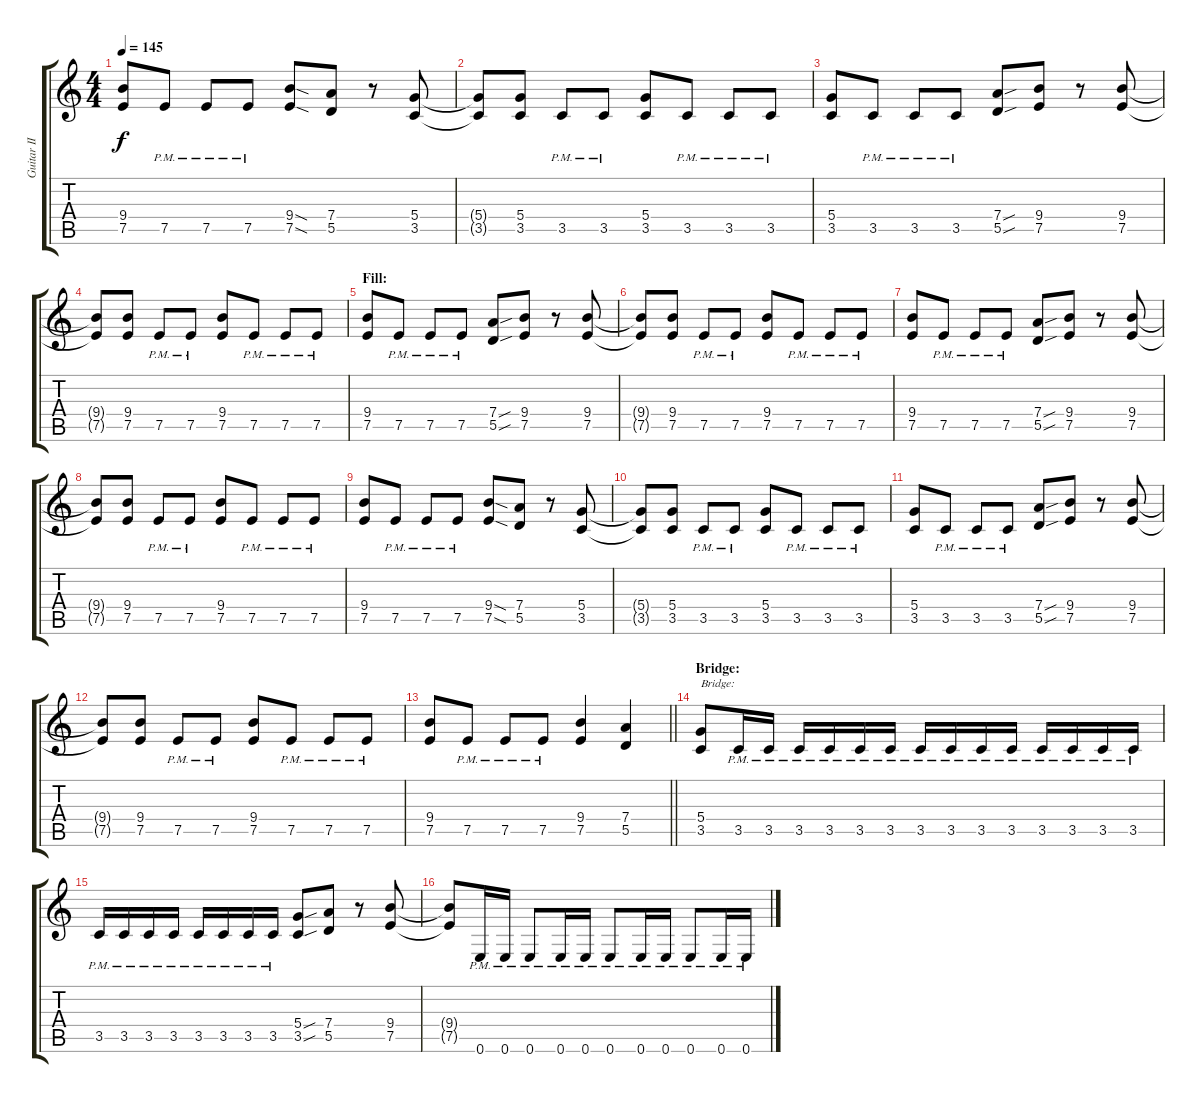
\track ("Guitar II" "Guitar II") {instrument distortionguitar}
\staff {score tabs}
\tuning (E4 B3 G3 D3 A2 E2) {hide}
\ts (4 4)
\tempo 145
\clef g2
\ks c
(9.4 7.5).8{dy f} 7.5{pm}.8 7.5{pm}.8 7.5{pm}.8 (9.4{sod} 7.5{sod}).8 (7.4 5.5).8 r.8 (5.4 3.5).8 |
(5.4{t} 3.5{t}).8 (5.4 3.5).8 3.5{pm}.8 3.5{pm}.8 (5.4 3.5).8 3.5{pm}.8 3.5{pm}.8 3.5{pm}.8 |
(5.4 3.5).8 3.5{pm}.8 3.5{pm}.8 3.5{pm}.8 (7.4{sou} 5.5{sou}).8 (9.4 7.5).8 r.8 (9.4 7.5).8 |
(9.4{t} 7.5{t}).8 (9.4 7.5).8 7.5{pm}.8 7.5{pm}.8 (9.4 7.5).8 7.5{pm}.8 7.5{pm}.8 7.5{pm}.8 |
\section ("" "Fill:")
(9.4 7.5).8 7.5{pm}.8 7.5{pm}.8 7.5{pm}.8 (7.4{sou} 5.5{sou}).8 (9.4 7.5).8 r.8 (9.4 7.5).8 |
(9.4{t} 7.5{t}).8 (9.4 7.5).8 7.5{pm}.8 7.5{pm}.8 (9.4 7.5).8 7.5{pm}.8 7.5{pm}.8 7.5{pm}.8 |
(9.4 7.5).8 7.5{pm}.8 7.5{pm}.8 7.5{pm}.8 (7.4{sou} 5.5{sou}).8 (9.4 7.5).8 r.8 (9.4 7.5).8 |
(9.4{t} 7.5{t}).8 (9.4 7.5).8 7.5{pm}.8 7.5{pm}.8 (9.4 7.5).8 7.5{pm}.8 7.5{pm}.8 7.5{pm}.8 |
(9.4 7.5).8 7.5{pm}.8 7.5{pm}.8 7.5{pm}.8 (9.4{sod} 7.5{sod}).8 (7.4 5.5).8 r.8 (5.4 3.5).8 |
(5.4{t} 3.5{t}).8 (5.4 3.5).8 3.5{pm}.8 3.5{pm}.8 (5.4 3.5).8 3.5{pm}.8 3.5{pm}.8 3.5{pm}.8 |
(5.4 3.5).8 3.5{pm}.8 3.5{pm}.8 3.5{pm}.8 (7.4{sou} 5.5{sou}).8 (9.4 7.5).8 r.8 (9.4 7.5).8 |
(9.4{t} 7.5{t}).8 (9.4 7.5).8 7.5{pm}.8 7.5{pm}.8 (9.4 7.5).8 7.5{pm}.8 7.5{pm}.8 7.5{pm}.8 |
\barLineRight lightlight
(9.4 7.5).8 7.5{pm}.8 7.5{pm}.8 7.5{pm}.8 (9.4 7.5).4 (7.4 5.5).4 |
\section ("" "Bridge:")
(5.4 3.5).8{txt "Bridge:"} 3.5{pm}.16 3.5{pm}.16 3.5{pm}.16 3.5{pm}.16 3.5{pm}.16 3.5{pm}.16 3.5{pm}.16 3.5{pm}.16 3.5{pm}.16 3.5{pm}.16 3.5{pm}.16 3.5{pm}.16 3.5{pm}.16 3.5{pm}.16 |
3.5{pm}.16 3.5{pm}.16 3.5{pm}.16 3.5{pm}.16 3.5{pm}.16 3.5{pm}.16 3.5{pm}.16 3.5{pm}.16 (5.4{sou} 3.5{sou}).8 (7.4 5.5).8 r.8 (9.4 7.5).8 |
(9.4{t} 7.5{t}).8 0.6{pm}.16 0.6{pm}.16 0.6{pm}.8 0.6{pm}.16 0.6{pm}.16 0.6{pm}.8 0.6{pm}.16 0.6{pm}.16 0.6{pm}.8 0.6{pm}.16 0.6{pm}.16
